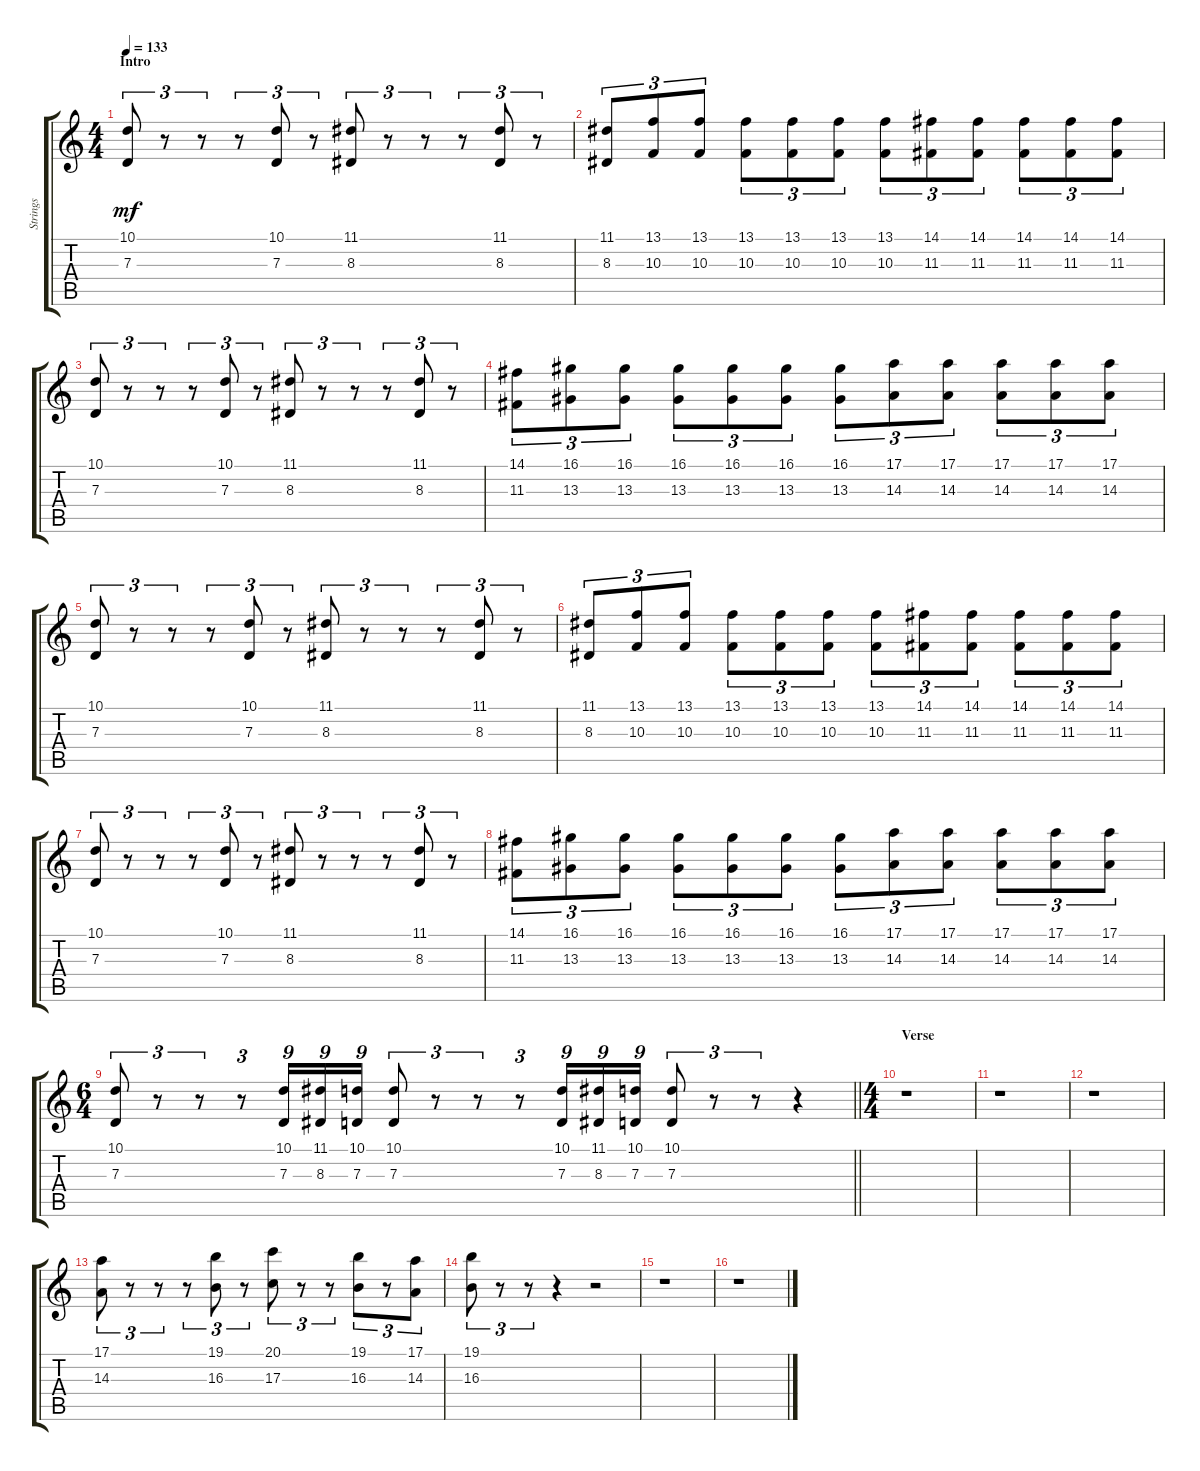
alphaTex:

\track ("Strings" "Strings") {instrument stringensemble1}
\staff {score tabs}
\tuning (E4 B3 G3 D3 A2 E2) {hide}
\ts (4 4)
\section ("" "Intro")
\tempo 133
\clef g2
\ks c
(10.1 7.3).8{tu (3 2) dy mf instrument stringensemble1} r.8{tu (3 2)} r.8{tu (3 2)} r.8{tu (3 2)} (10.1 7.3).8{tu (3 2)} r.8{tu (3 2)} (11.1 8.3).8{tu (3 2)} r.8{tu (3 2)} r.8{tu (3 2)} r.8{tu (3 2)} (11.1 8.3).8{tu (3 2)} r.8{tu (3 2)} |
(11.1 8.3).8{tu (3 2)} (13.1 10.3).8{tu (3 2)} (13.1 10.3).8{tu (3 2)} (13.1 10.3).8{tu (3 2)} (13.1 10.3).8{tu (3 2)} (13.1 10.3).8{tu (3 2)} (13.1 10.3).8{tu (3 2)} (14.1 11.3).8{tu (3 2)} (14.1 11.3).8{tu (3 2)} (14.1 11.3).8{tu (3 2)} (14.1 11.3).8{tu (3 2)} (14.1 11.3).8{tu (3 2)} |
(10.1 7.3).8{tu (3 2)} r.8{tu (3 2)} r.8{tu (3 2)} r.8{tu (3 2)} (10.1 7.3).8{tu (3 2)} r.8{tu (3 2)} (11.1 8.3).8{tu (3 2)} r.8{tu (3 2)} r.8{tu (3 2)} r.8{tu (3 2)} (11.1 8.3).8{tu (3 2)} r.8{tu (3 2)} |
(14.1 11.3).8{tu (3 2)} (16.1 13.3).8{tu (3 2)} (16.1 13.3).8{tu (3 2)} (16.1 13.3).8{tu (3 2)} (16.1 13.3).8{tu (3 2)} (16.1 13.3).8{tu (3 2)} (16.1 13.3).8{tu (3 2)} (17.1 14.3).8{tu (3 2)} (17.1 14.3).8{tu (3 2)} (17.1 14.3).8{tu (3 2)} (17.1 14.3).8{tu (3 2)} (17.1 14.3).8{tu (3 2)} |
(10.1 7.3).8{tu (3 2)} r.8{tu (3 2)} r.8{tu (3 2)} r.8{tu (3 2)} (10.1 7.3).8{tu (3 2)} r.8{tu (3 2)} (11.1 8.3).8{tu (3 2)} r.8{tu (3 2)} r.8{tu (3 2)} r.8{tu (3 2)} (11.1 8.3).8{tu (3 2)} r.8{tu (3 2)} |
(11.1 8.3).8{tu (3 2)} (13.1 10.3).8{tu (3 2)} (13.1 10.3).8{tu (3 2)} (13.1 10.3).8{tu (3 2)} (13.1 10.3).8{tu (3 2)} (13.1 10.3).8{tu (3 2)} (13.1 10.3).8{tu (3 2)} (14.1 11.3).8{tu (3 2)} (14.1 11.3).8{tu (3 2)} (14.1 11.3).8{tu (3 2)} (14.1 11.3).8{tu (3 2)} (14.1 11.3).8{tu (3 2)} |
(10.1 7.3).8{tu (3 2)} r.8{tu (3 2)} r.8{tu (3 2)} r.8{tu (3 2)} (10.1 7.3).8{tu (3 2)} r.8{tu (3 2)} (11.1 8.3).8{tu (3 2)} r.8{tu (3 2)} r.8{tu (3 2)} r.8{tu (3 2)} (11.1 8.3).8{tu (3 2)} r.8{tu (3 2)} |
(14.1 11.3).8{tu (3 2)} (16.1 13.3).8{tu (3 2)} (16.1 13.3).8{tu (3 2)} (16.1 13.3).8{tu (3 2)} (16.1 13.3).8{tu (3 2)} (16.1 13.3).8{tu (3 2)} (16.1 13.3).8{tu (3 2)} (17.1 14.3).8{tu (3 2)} (17.1 14.3).8{tu (3 2)} (17.1 14.3).8{tu (3 2)} (17.1 14.3).8{tu (3 2)} (17.1 14.3).8{tu (3 2)} |
\ts (6 4)
\barLineRight lightlight
(10.1 7.3).8{tu (3 2)} r.8{tu (3 2)} r.8{tu (3 2)} r.8{tu (3 2)} (10.1 7.3).16{tu (9 8)} (11.1 8.3).16{tu (9 8)} (10.1 7.3).16{tu (9 8) beam split} (10.1 7.3).8{tu (3 2)} r.8{tu (3 2)} r.8{tu (3 2)} r.8{tu (3 2)} (10.1 7.3).16{tu (9 8)} (11.1 8.3).16{tu (9 8)} (10.1 7.3).16{tu (9 8) beam split} (10.1 7.3).8{tu (3 2)} r.8{tu (3 2)} r.8{tu (3 2)} r.4 |
\ts (4 4)
\section ("" "Verse")
r.1 |
r.1 |
r.1 |
(17.1 14.3).8{tu (3 2)} r.8{tu (3 2)} r.8{tu (3 2)} r.8{tu (3 2)} (19.1 16.3).8{tu (3 2)} r.8{tu (3 2)} (20.1 17.3).8{tu (3 2)} r.8{tu (3 2)} r.8{tu (3 2)} (19.1 16.3).8{tu (3 2)} r.8{tu (3 2)} (17.1 14.3).8{tu (3 2)} |
(19.1 16.3).8{tu (3 2)} r.8{tu (3 2)} r.8{tu (3 2)} r.4 r.2 |
r.1 |
r.1
